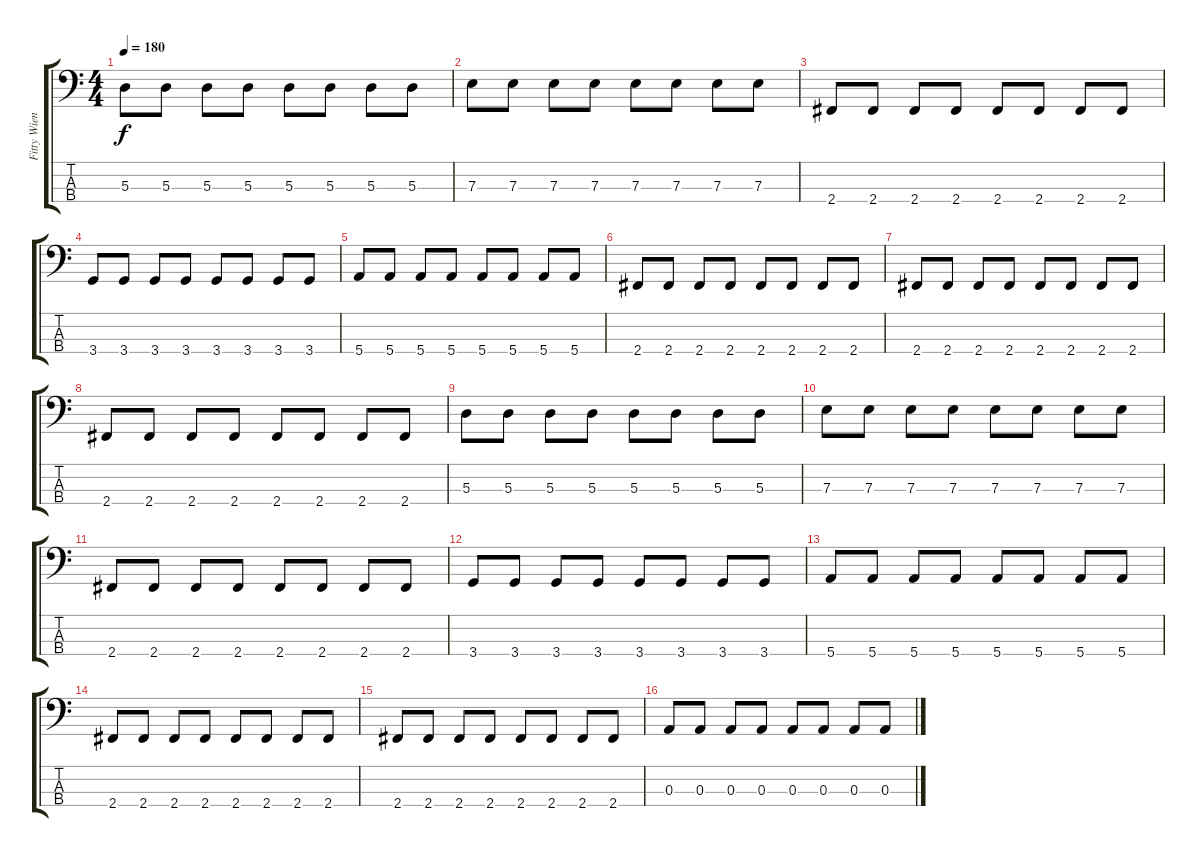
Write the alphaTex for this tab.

\track ("Fitty Wienhold" "Fitty Wien") {instrument electricbassfinger}
\staff {score tabs}
\tuning (G2 D2 A1 E1) {hide}
\ts (4 4)
\tempo 180
\clef f4
\ks c
5.3.8{dy f} 5.3.8 5.3.8 5.3.8 5.3.8 5.3.8 5.3.8 5.3.8 |
7.3.8 7.3.8 7.3.8 7.3.8 7.3.8 7.3.8 7.3.8 7.3.8 |
2.4.8 2.4.8 2.4.8 2.4.8 2.4.8 2.4.8 2.4.8 2.4.8 |
3.4.8 3.4.8 3.4.8 3.4.8 3.4.8 3.4.8 3.4.8 3.4.8 |
5.4.8 5.4.8 5.4.8 5.4.8 5.4.8 5.4.8 5.4.8 5.4.8 |
2.4.8 2.4.8 2.4.8 2.4.8 2.4.8 2.4.8 2.4.8 2.4.8 |
2.4.8 2.4.8 2.4.8 2.4.8 2.4.8 2.4.8 2.4.8 2.4.8 |
2.4.8 2.4.8 2.4.8 2.4.8 2.4.8 2.4.8 2.4.8 2.4.8 |
5.3.8 5.3.8 5.3.8 5.3.8 5.3.8 5.3.8 5.3.8 5.3.8 |
7.3.8 7.3.8 7.3.8 7.3.8 7.3.8 7.3.8 7.3.8 7.3.8 |
2.4.8 2.4.8 2.4.8 2.4.8 2.4.8 2.4.8 2.4.8 2.4.8 |
3.4.8 3.4.8 3.4.8 3.4.8 3.4.8 3.4.8 3.4.8 3.4.8 |
5.4.8 5.4.8 5.4.8 5.4.8 5.4.8 5.4.8 5.4.8 5.4.8 |
2.4.8 2.4.8 2.4.8 2.4.8 2.4.8 2.4.8 2.4.8 2.4.8 |
2.4.8 2.4.8 2.4.8 2.4.8 2.4.8 2.4.8 2.4.8 2.4.8 |
0.3.8 0.3.8 0.3.8 0.3.8 0.3.8 0.3.8 0.3.8 0.3.8
